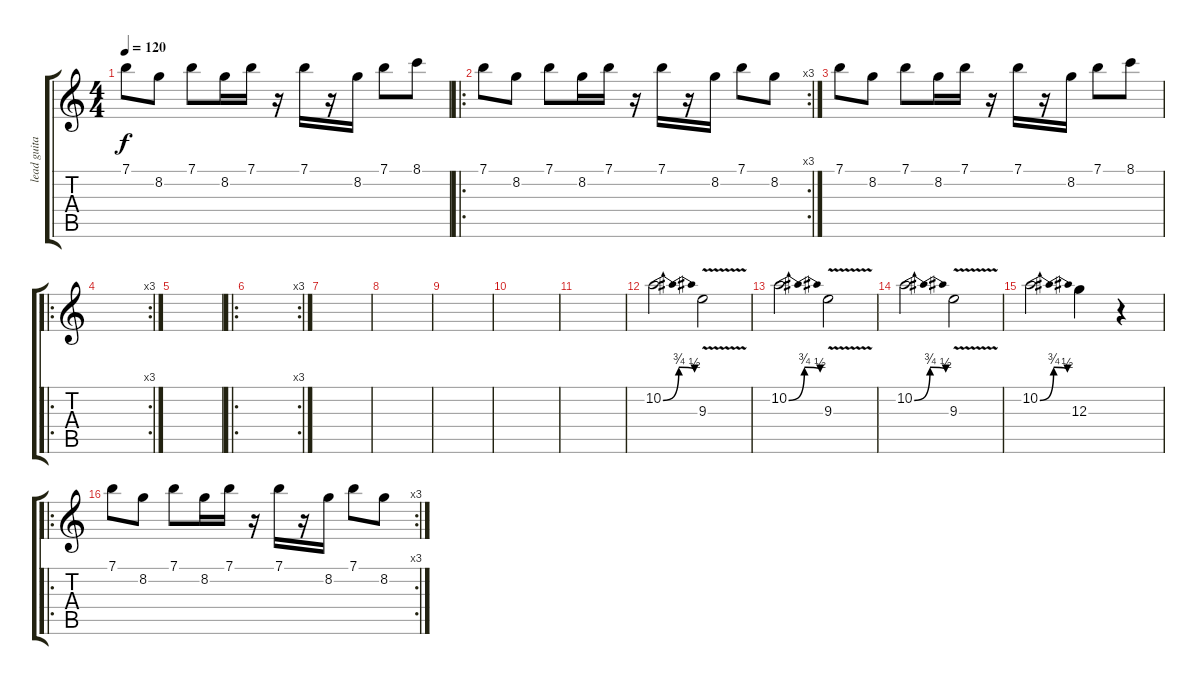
\track ("lead guitar" "lead guita") {instrument distortionguitar}
\staff {score tabs}
\tuning (E4 B3 G3 D3 A2 E2) {hide}
\ts (4 4)
\tempo 120
\clef g2
\ks c
7.1.8{dy f} 8.2.8 7.1.8 8.2.16 7.1.16 r.16 7.1.16 r.16 8.2.16 7.1.8 8.1.8 |
\ro
\rc 3
7.1.8 8.2.8 7.1.8 8.2.16 7.1.16 r.16 7.1.16 r.16 8.2.16 7.1.8 8.2.8 |
7.1.8 8.2.8 7.1.8 8.2.16 7.1.16 r.16 7.1.16 r.16 8.2.16 7.1.8 8.1.8 |
\ro
\rc 3
|
|
\ro
\rc 3
|
|
|
|
|
|
10.2{be (bendrelease 0 0 30 3 30 3 60 2)}.2 9.3{v}.2 |
10.2{be (bendrelease 0 0 30 3 30 3 60 2)}.2 9.3{v}.2 |
10.2{be (bendrelease 0 0 30 3 30 3 60 2)}.2 9.3{v}.2 |
10.2{be (bendrelease 0 0 30 3 30 3 60 2)}.2 12.3.4 r.4 |
\ro
\rc 3
7.1.8 8.2.8 7.1.8 8.2.16 7.1.16 r.16 7.1.16 r.16 8.2.16 7.1.8 8.2.8
